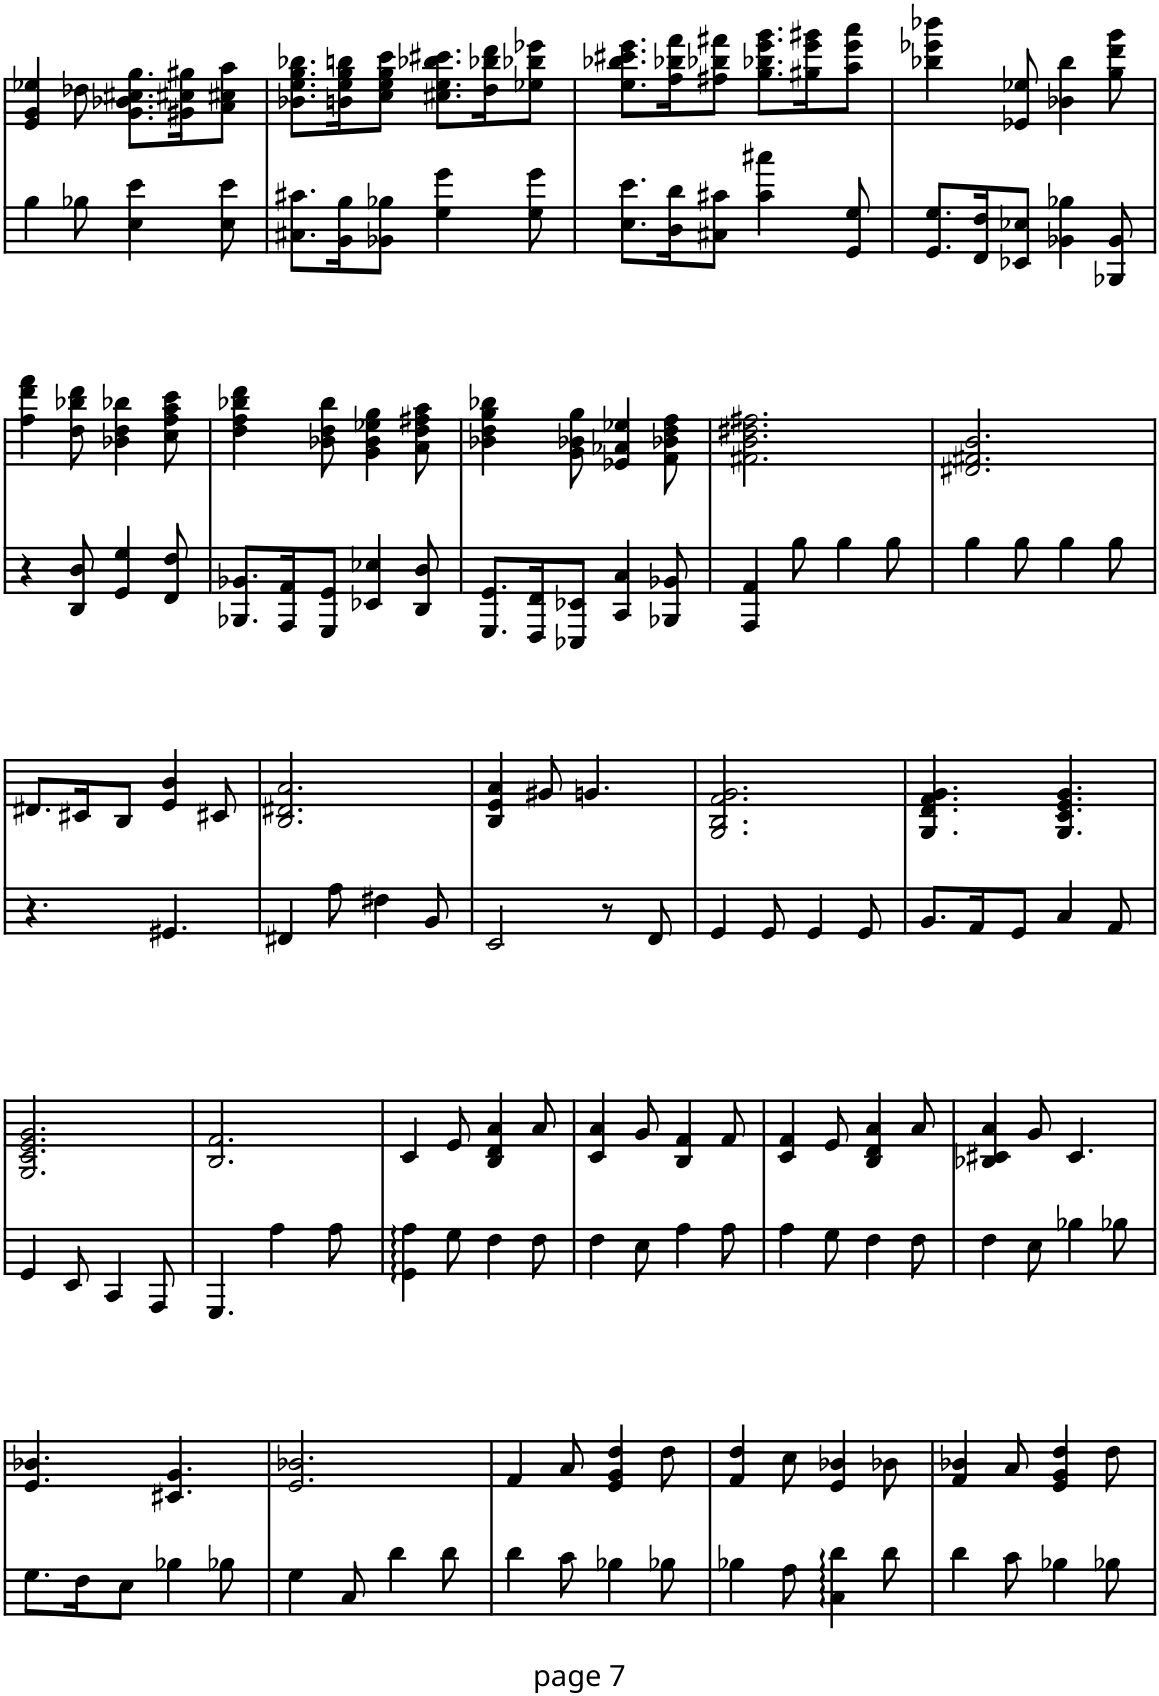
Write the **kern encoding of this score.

**kern	**kern
*part1	*part1
*staff2	*staff1
*I"Piano	*
*I'Pno.	*
!!LO:PB:g=z
*clefF4	*clefG2
*k[]	*k[]
*M6/8	*M6/8
=107	=107
4B\	4e/ 4g/ 4ee-X/
8B-X\	8dd-X\
4E\ 4e\	8.g\ 8.b-X\ 8.cc#X\ 8.gg\L
.	16g#X\ 16cc#X\ 16gg#X\K
8E\ 8e\	8a\ 8cc#X\ 8aa\J
=108	=108
8.C#X\ 8.c#X\L	8.b-X\ 8.ee\ 8.gg\ 8.bb-X\L
16BB\ 16B\K	16bn\ 16ee\ 16gg\ 16bbn\K
8BB-X\ 8B-X\J	8cc\ 8ee\ 8gg\ 8ccc\J
4G\ 4g\	8.cc#X\ 8.ee\ 8.bb-X\ 8.ccc#X\L
.	16dd\ 16bb-X\ 16ddd\K
8G\ 8g\	8ee-X\ 8bb-X\ 8eee-X\J
=109	=109
8.E\ 8.e\L	8.ee\ 8.bb-X\ 8.ccc#X\ 8.eee\L
16D\ 16d\K	16ff\ 16bb-X\ 16fff\K
8C#X\ 8c#X\J	8ff#X\ 8bb-X\ 8fff#X\J
4c#\ 4cc#X\	8.gg\ 8.bb-X\ 8.eee\ 8.ggg\L
.	16gg#X\ 16eee\ 16ggg#X\K
8GG/ 8G/	8aa\ 8eee\ 8aaa\J
=110	=110
8.GG/ 8.G/L	4bb-X\ 4eee-X\ 4bbb-X\
16FF/ 16F/K	.
8EE-X/ 8E-X/J	8e-X/ 8ee-X/
4BB-X\ 4B-X\	4b-X\ 4bb-\
8BBB-X/ 8BB-/	8gg\ 8ddd\ 8ggg\
!!LO:LB:g=z
=111	=111
4r	4ff\ 4ddd\ 4fff\
8DD/ 8D/	8dd\ 8bb-X\ 8ddd\
4GG/ 4G/	4b-X\ 4dd\ 4bb-X\
8FF/ 8F/	8cc\ 8ff\ 8aa\ 8ccc\
=112	=112
8.BBB-X/ 8.BB-X/L	4dd\ 4ff\ 4bb-X\ 4ddd\
16AAA/ 16AA/K	.
8GGG/ 8GG/J	8b-X\ 8dd\ 8bb-\
4EE-X/ 4E-X/	4g\ 4b-\ 4ee-X\ 4gg\
8DD/ 8D/	8a\ 8dd\ 8ff#X\ 8aa\
=113	=113
8.GGG/ 8.GG/L	4b-X\ 4dd\ 4gg\ 4bb-X\
16FFF/ 16FF/K	.
8EEE-X/ 8EE-X/J	8g\ 8b-X\ 8gg\
4CC/ 4C/	4e-X/ 4a-X/ 4ee-X/
8BBB-X/ 8BB-X/	8f\ 8b-X\ 8dd\ 8ff\
=114	=114
4AAA/ 4AA/	2.f#X\ 2.b\ 2.dd#X\ 2.ff#X\
8B\	.
4B\	.
8B\	.
=115	=115
4B\	2.d#X/ 2.f#X/ 2.b/
8B\	.
4B\	.
8B\	.
!!LO:LB:g=z
=116	=116
4.r	8.d#X/L
.	16c#X/K
.	8B/J
4.GG#X/	4e/ 4b/
.	8c#X/
=117	=117
4FF#X/	2.B/ 2.d#X/ 2.a/
8A\	.
4F#X\	.
8BB/	.
=118	=118
2EE/	4B/ 4e/ 4a/
.	8g#X/
.	4.gn/
8r	.
8FF/	.
=119	=119
4GG/	2.G/ 2.B/ 2.f/ 2.g/
8GG/	.
4GG/	.
8GG/	.
=120	=120
8.BB/L	4.G/ 4.d/ 4.f/ 4.g/
16AA/K	.
8GG/J	.
4C/	4.G/ 4.c/ 4.e/ 4.g/
8AA/	.
!!LO:LB:g=z
=121	=121
4GG/	2.G/ 2.c/ 2.e/ 2.g/
8EE/	.
4CC/	.
8AAA/	.
=122	=122
4.GGG/	2.B/ 2.f/
4A\	.
8A\	.
=123	=123
4GG\ 4A\	4c/
8G\	8e/
4F\	4B/ 4d/ 4a/
8F\	8a/
=124	=124
4F\	4c/ 4a/
8E\	8g/
4A\	4B/ 4f/
8A\	8f/
=125	=125
4A\	4c/ 4f/
8G\	8e/
4F\	4B/ 4d/ 4a/
8F\	8a/
=126	=126
4F\	4B-X/ 4c#X/ 4a/
8E\	8g/
4B-X\	4.c#/
8B-X\	.
!!LO:LB:g=z
=127	=127
8.G\L	4.e/ 4.b-X/
16F\K	.
8E\J	.
4B-X\	4.c#X/ 4.g/
8B-X\	.
=128	=128
4G\	2.e/ 2.b-X/
8C/	.
4d\	.
8d\	.
=129	=129
4d\	4f/
8c\	8a/
4B-X\	4e/ 4g/ 4dd/
8B-X\	8dd\
=130	=130
4B-X\	4f/ 4dd/
8A\	8cc\
4C\ 4d\	4e/ 4b-X/
8d\	8b-X\
=131	=131
4d\	4f/ 4b-X/
8c\	8a/
4B-X\	4e/ 4g/ 4dd/
8B-X\	8dd\
=	=
*-	*-
